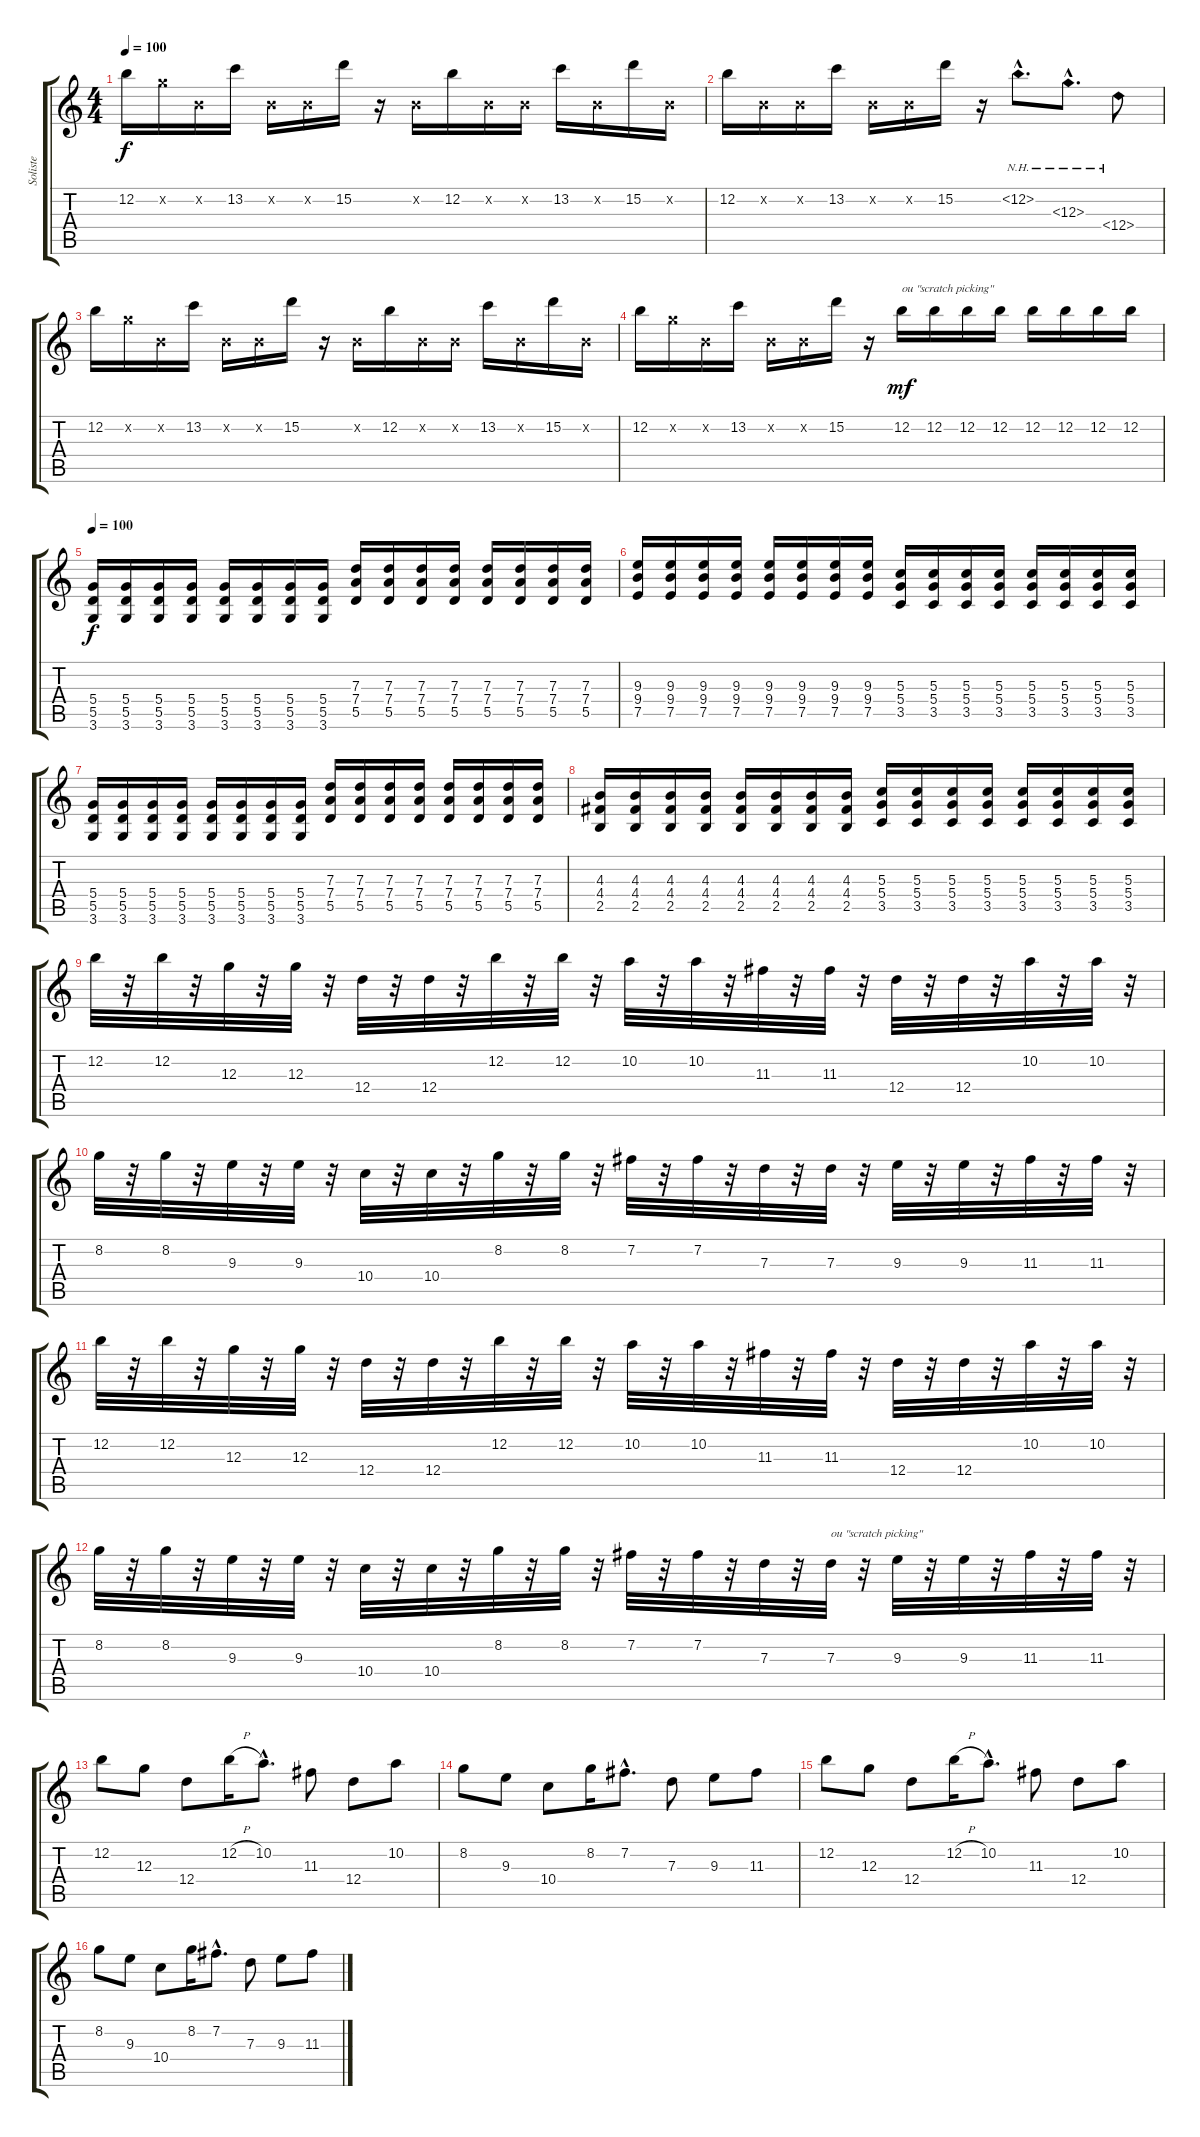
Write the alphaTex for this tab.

\track ("Soliste" "Soliste") {instrument distortionguitar}
\staff {score tabs}
\tuning (E4 B3 G3 D3 A2 E2) {hide}
\ts (4 4)
\tempo 100
\clef g2
\ks c
12.2.16{dy f volume 10} 8.2{x}.16 0.2{x}.16 13.2.16 0.2{x}.16 0.2{x}.16 15.2.16 r.16 0.2{x}.16 12.2.16 0.2{x}.16 0.2{x}.16 13.2.16 0.2{x}.16 15.2.16 0.2{x}.16 |
12.2.16{volume 12} 0.2{x}.16 0.2{x}.16 13.2.16 0.2{x}.16 0.2{x}.16 15.2.16 r.16 12.2{nh hac}.8{d} 12.3{nh hac}.8{d} 12.4{nh}.8 |
12.2.16{volume 13} 8.2{x}.16 0.2{x}.16 13.2.16 0.2{x}.16 0.2{x}.16 15.2.16 r.16 0.2{x}.16 12.2.16 0.2{x}.16 0.2{x}.16 13.2.16 0.2{x}.16 15.2.16 0.2{x}.16 |
12.2.16 8.2{x}.16 0.2{x}.16 13.2.16 0.2{x}.16 0.2{x}.16 15.2.16 r.16 12.2.16{txt "ou \"scratch picking\"" dy mf} 12.2.16 12.2.16 12.2.16 12.2.16 12.2.16 12.2.16 12.2.16 |
\tempo 100
(5.4 5.5 3.6).16{dy f} (5.4 5.5 3.6).16 (5.4 5.5 3.6).16 (5.4 5.5 3.6).16 (5.4 5.5 3.6).16 (5.4 5.5 3.6).16 (5.4 5.5 3.6).16 (5.4 5.5 3.6).16 (7.3 7.4 5.5).16 (7.3 7.4 5.5).16 (7.3 7.4 5.5).16 (7.3 7.4 5.5).16 (7.3 7.4 5.5).16 (7.3 7.4 5.5).16 (7.3 7.4 5.5).16 (7.3 7.4 5.5).16 |
(9.3 9.4 7.5).16 (9.3 9.4 7.5).16 (9.3 9.4 7.5).16 (9.3 9.4 7.5).16 (9.3 9.4 7.5).16 (9.3 9.4 7.5).16 (9.3 9.4 7.5).16 (9.3 9.4 7.5).16 (5.3 5.4 3.5).16 (5.3 5.4 3.5).16 (5.3 5.4 3.5).16 (5.3 5.4 3.5).16 (5.3 5.4 3.5).16 (5.3 5.4 3.5).16 (5.3 5.4 3.5).16 (5.3 5.4 3.5).16 |
(5.4 5.5 3.6).16 (5.4 5.5 3.6).16 (5.4 5.5 3.6).16 (5.4 5.5 3.6).16 (5.4 5.5 3.6).16 (5.4 5.5 3.6).16 (5.4 5.5 3.6).16 (5.4 5.5 3.6).16 (7.3 7.4 5.5).16 (7.3 7.4 5.5).16 (7.3 7.4 5.5).16 (7.3 7.4 5.5).16 (7.3 7.4 5.5).16 (7.3 7.4 5.5).16 (7.3 7.4 5.5).16 (7.3 7.4 5.5).16 |
(4.3 4.4 2.5).16 (4.3 4.4 2.5).16 (4.3 4.4 2.5).16 (4.3 4.4 2.5).16 (4.3 4.4 2.5).16 (4.3 4.4 2.5).16 (4.3 4.4 2.5).16 (4.3 4.4 2.5).16 (5.3 5.4 3.5).16 (5.3 5.4 3.5).16 (5.3 5.4 3.5).16 (5.3 5.4 3.5).16 (5.3 5.4 3.5).16 (5.3 5.4 3.5).16 (5.3 5.4 3.5).16 (5.3 5.4 3.5).16 |
12.2.32{instrument overdrivenguitar} r.32 12.2.32 r.32 12.3.32 r.32 12.3.32 r.32 12.4.32 r.32 12.4.32 r.32 12.2.32 r.32 12.2.32 r.32 10.2.32 r.32 10.2.32 r.32 11.3.32 r.32 11.3.32 r.32 12.4.32 r.32 12.4.32 r.32 10.2.32 r.32 10.2.32 r.32 |
8.2.32 r.32 8.2.32 r.32 9.3.32 r.32 9.3.32 r.32 10.4.32 r.32 10.4.32 r.32 8.2.32 r.32 8.2.32 r.32 7.2.32 r.32 7.2.32 r.32 7.3.32 r.32 7.3.32 r.32 9.3.32 r.32 9.3.32 r.32 11.3.32 r.32 11.3.32 r.32 |
12.2.32{instrument overdrivenguitar} r.32 12.2.32 r.32 12.3.32 r.32 12.3.32 r.32 12.4.32 r.32 12.4.32 r.32 12.2.32 r.32 12.2.32 r.32 10.2.32 r.32 10.2.32 r.32 11.3.32 r.32 11.3.32 r.32 12.4.32 r.32 12.4.32 r.32 10.2.32 r.32 10.2.32 r.32 |
8.2.32 r.32 8.2.32 r.32 9.3.32 r.32 9.3.32 r.32 10.4.32 r.32 10.4.32 r.32 8.2.32 r.32 8.2.32 r.32 7.2.32 r.32 7.2.32 r.32 7.3.32 r.32 7.3.32{txt "ou \"scratch picking\""} r.32 9.3.32 r.32 9.3.32 r.32 11.3.32 r.32 11.3.32 r.32 |
12.2.8{instrument distortionguitar} 12.3.8 12.4.8 12.2{h}.16 10.2{hac}.8{d} 11.3.8 12.4.8 10.2.8 |
8.2.8 9.3.8 10.4.8 8.2.16 7.2{hac}.8{d} 7.3.8 9.3.8 11.3.8 |
12.2.8 12.3.8 12.4.8 12.2{h}.16 10.2{hac}.8{d} 11.3.8 12.4.8 10.2.8 |
8.2.8 9.3.8 10.4.8 8.2.16 7.2{hac}.8{d} 7.3.8 9.3.8 11.3.8
